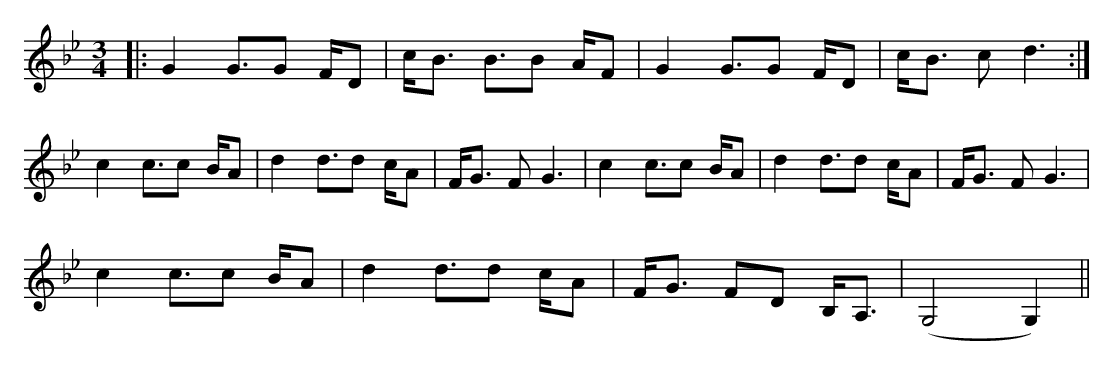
X:1
M:3/4
K:Gmin
|:G2 G>G2 F/D|c<B B>B2 A/F|G2 G>G2 F/D|c<B c d3:|
c2 c>c2 B/A|d2 d>d2 c/A|F<G F G3|c2 c>c2 B/A|d2 d>d2 c/A|F<G F G3|
c2 c>c2 B/A|d2 d>d2 c/A|F<G FD B,<A,|(G,4 G,2)||
